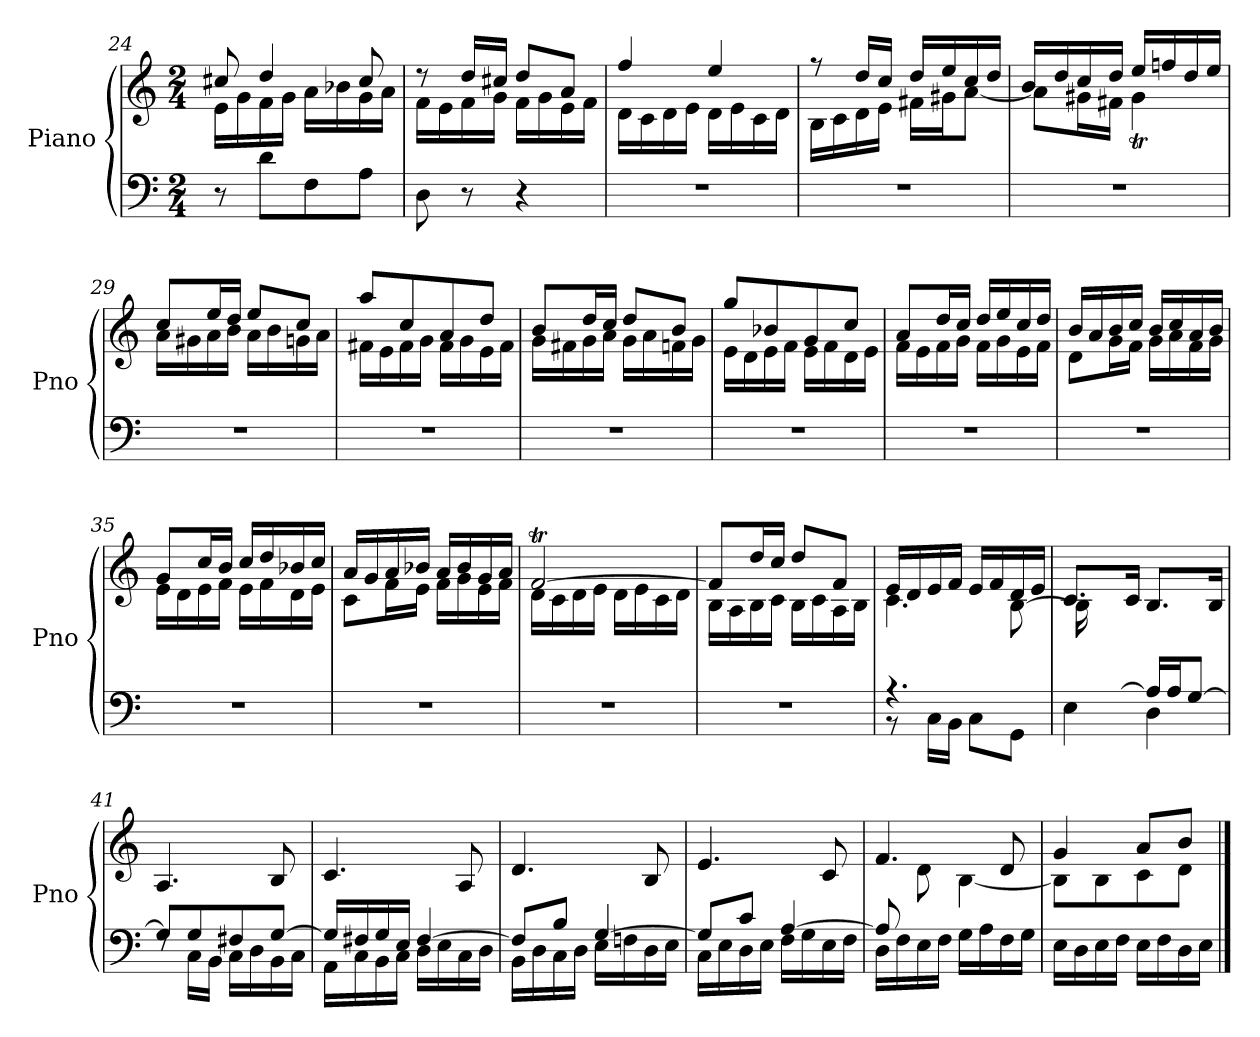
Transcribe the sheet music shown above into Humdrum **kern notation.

**kern	**kern
*part1	*part1
*staff2	*staff1
*I"Piano	*
*I'Pno	*
*clefF4	*clefG2
*k[]	*k[]
*M2/4	*M2/4
=24	=24
*	*^
8r	8cc#X/	16e\LL
.	.	16g\
8d\L	4dd/	16f\
.	.	16g\JJ
8F\	.	16a\LL
.	.	16b-X\
8A\J	8cc#/	16g\
.	.	16a\JJ
=25	=25	=25
8D\	8r	16f\LL
.	.	16e\
8r	16dd/LL	16f\
.	16cc#X/JJ	16g\JJ
4r	8dd/L	16f\LL
.	.	16g\
.	8a/J	16e\
.	.	16f\JJ
=26	=26	=26
2r	4ff/	16d\LL
.	.	16c\
.	.	16d\
.	.	16e\JJ
.	4ee/	16d\LL
.	.	16e\
.	.	16c\
.	.	16d\JJ
!!LO:PB:g=z	!!
=27	=27	=27
2r	8r	16B\LL
.	.	16c\
.	16dd/LL	16d\
.	16cc/JJ	16e\JJ
.	16dd/LL	16f#X\LL
.	16ee/	16g#X\J
.	16cc/	[8a\J
.	16dd/JJ	.
=28	=28	=28
2r	16b/LL	8a\L]
.	16dd/	.
.	16cc/	16g#X\L
.	16dd/JJ	16f#X\JJ
.	16ee/LL	4g#t\
.	16ffn/	.
.	16dd/	.
.	16ee/JJ	.
=29	=29	=29
2r	8cc/L	16a\LL
.	.	16g#X\
.	16ee/L	16a\
.	16dd/JJ	16b\JJ
.	8ee/L	16a\LL
.	.	16b\
.	8cc/J	16gn\
.	.	16a\JJ
=30	=30	=30
2r	8aa/L	16f#X\LL
.	.	16e\
.	8cc/	16f#\
.	.	16g\JJ
.	8a/	16f#\LL
.	.	16g\
.	8dd/J	16e\
.	.	16f#\JJ
=31	=31	=31
2r	8b/L	16g\LL
.	.	16f#X\
.	16dd/L	16g\
.	16cc/JJ	16a\JJ
.	8dd/L	16g\LL
.	.	16a\
.	8b/J	16fn\
.	.	16g\JJ
!!LO:LB:g=z	!!
=32	=32	=32
2r	8gg/L	16e\LL
.	.	16d\
.	8b-X/	16e\
.	.	16f\JJ
.	8g/	16e\LL
.	.	16f\
.	8cc/J	16d\
.	.	16e\JJ
=33	=33	=33
2r	8a/L	16f\LL
.	.	16e\
.	16dd/L	16f\
.	16cc/JJ	16g\JJ
.	16dd/LL	16f\LL
.	16ee/	16g\
.	16cc/	16e\
.	16dd/JJ	16f\JJ
=34	=34	=34
2r	16b/LL	8d\L
.	16a/	.
.	16b/	16g\L
.	16cc/JJ	16f\JJ
.	16b/LL	16g\LL
.	16cc/	16a\
.	16a/	16f\
.	16b/JJ	16g\JJ
=35	=35	=35
2r	8g/L	16e\LL
.	.	16d\
.	16cc/L	16e\
.	16b/JJ	16f\JJ
.	16cc/LL	16e\LL
.	16dd/	16f\
.	16b-X/	16d\
.	16cc/JJ	16e\JJ
=36	=36	=36
2r	16a/LL	8c\L
.	16g/	.
.	16a/	16f\L
.	16b-X/JJ	16e\JJ
.	16a/LL	16f\LL
.	16b-/	16g\
.	16g/	16e\
.	16a/JJ	16f\JJ
!!LO:LB:g=z	!!
=37	=37	=37
2r	[2fT/	16d\LL
.	.	16c\
.	.	16d\
.	.	16e\JJ
.	.	16d\LL
.	.	16e\
.	.	16c\
.	.	16d\JJ
=38	=38	=38
2r	8f/L]	16B\LL
.	.	16A\
.	16dd/L	16B\
.	16cc/JJ	16c\JJ
.	8dd/L	16B\LL
.	.	16c\
.	8f/J	16A\
.	.	16B\JJ
=39	=39	=39
*^	*	*^
4.r	8r	16e/LL	4.c\	4.ryy
.	.	16d/	.	.
.	16C\LL	16e/	.	.
.	16BB\JJ	16f/JJ	.	.
.	8C\L	16e/LL	.	.
.	.	16f/	.	.
8ryy	8GG\J	16d/	8ryy	[8B\
.	.	16e/JJ	.	.
*	*	*	*v	*v
!!LO:LB:g=z
=40	=40	=40	=40
16ryy	4E\	8.c/L	16B\LL]
16B/J	.	.	4..ryy
[8A/J	.	.	.
.	.	16c/Jk	.
16A/LL]	4D\	8.B/L	.
16A/J	.	.	.
[8G/J	.	.	.
.	.	16B/Jk	.
*	*	*v	*v
=41	=41	=41
8G/L]	8rF	4.A/
8G/	16C\LL	.
.	16BB\JJ	.
8F#X/	16C\LL	.
.	16D\	.
[8G/J	16BB\	8B/
.	16C\JJ	.
=42	=42	=42
16G/LL]	16AA\LL	4.c/
16F#X/	16C\	.
16G/	16BB\	.
16E/JJ	16C\JJ	.
[4F#/	16D\LL	.
.	16E\	.
.	16C\	8A/
.	16D\JJ	.
=43	=43	=43
8F#/L]	16BB\LL	4.d/
.	16D\	.
8B/J	16C\	.
.	16D\JJ	.
[4G/	16E\LL	.
.	16Fn\	.
.	16D\	8B/
.	16E\JJ	.
=44	=44	=44
*	*^	*
4ryy	8G/L]	16C\LL	4.e/
.	.	16E\	.
.	8c/J	16D\	.
.	.	16E\JJ	.
[4A/	16F\LL	4ryy	.
.	16G\	.	.
.	16E\	.	8c/
.	16F\JJ	.	.
*	*v	*v	*
=45	=45	=45
*	*	*^
8A/L]	16D\LL	4.f/	8ryy
.	16F\	.	.
4.ryy	16E\	.	8d\J
.	16F\JJ	.	.
.	16G\LL	.	[4B\
.	16A\	.	.
.	16F\	8d/	.
.	16G\JJ	.	.
*v	*v	*	*
!!LO:LB:g=z	!!
=46	=46	=46
16E\LL	4g/	8B\L]
16D\	.	.
16E\	.	8B\
16F\JJ	.	.
16E\LL	8a/L	8c\
16F\	.	.
16D\	8b/J	8d\J
16E\JJ	.	.
*	*v	*v
==	==
*-	*-
